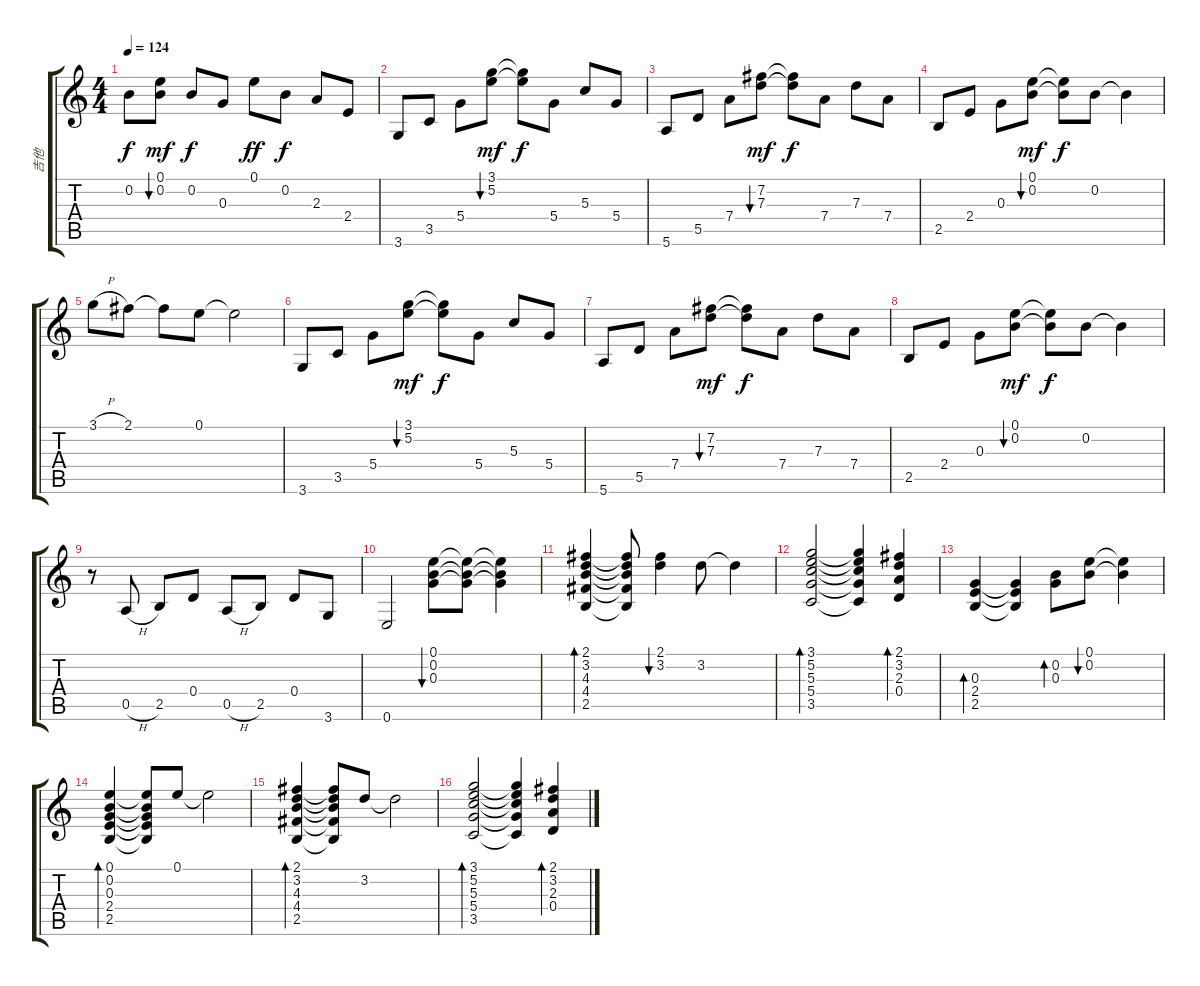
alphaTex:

\track ("吉他" "吉他") {instrument electricguitarclean}
\staff {score tabs}
\tuning (E4 B3 G3 D3 A2 E2) {hide}
\ts (4 4)
\tempo 124
\clef g2
\ks c
0.2.8{dy f} (0.1 0.2).8{bu 30 dy mf} 0.2.8{dy f} 0.3.8 0.1.8{dy ff} 0.2.8{dy f} 2.3.8 2.4.8 |
3.6.8 3.5.8 5.4.8 (3.1 5.2).8{bu 30 dy mf} (3.1{t} 5.2{t}).8{dy f} 5.4.8 5.3.8 5.4.8 |
5.6.8 5.5.8 7.4.8 (7.2 7.3).8{bu 30 dy mf} (7.2{t} 7.3{t}).8{dy f} 7.4.8 7.3.8 7.4.8 |
2.5.8 2.4.8 0.3.8 (0.1 0.2).8{bu 30 dy mf} (0.1{t} 0.2{t}).8{dy f} 0.2.8 0.2{t}.4 |
3.1{h}.8 2.1.8 2.1{t}.8 0.1.8 0.1{t}.2 |
3.6.8 3.5.8 5.4.8 (3.1 5.2).8{bu 30 dy mf} (3.1{t} 5.2{t}).8{dy f} 5.4.8 5.3.8 5.4.8 |
5.6.8 5.5.8 7.4.8 (7.2 7.3).8{bu 30 dy mf} (7.2{t} 7.3{t}).8{dy f} 7.4.8 7.3.8 7.4.8 |
2.5.8 2.4.8 0.3.8 (0.1 0.2).8{bu 30 dy mf} (0.1{t} 0.2{t}).8{dy f} 0.2.8 0.2{t}.4 |
r.8{volume 5} 0.5{h}.8 2.5.8 0.4.8 0.5{h}.8 2.5.8 0.4.8 3.6.8 |
0.6.2 (0.1 0.2 0.3).8{bu 30} (0.1{t} 0.2{t} 0.3{t}).8 (0.1{t} 0.2{t} 0.3{t}).4 |
(2.1 3.2 4.3 4.4 2.5).4{bd 120} (2.1{t} 3.2{t} 4.3{t} 4.4{t} 2.5{t}).8 (2.1 3.2).4{bu 30} 3.2.8 3.2{t}.4 |
(3.1 5.2 5.3 5.4 3.5).2{bd 120} (3.1{t} 5.2{t} 5.3{t} 5.4{t} 3.5{t}).4 (2.1 3.2 2.3 0.4).4{bd 60} |
(0.3 2.4 2.5).4{bd 120} (0.3{t} 2.4{t} 2.5{t}).4 (0.2 0.3).8{bd 30} (0.1 0.2).8{bu 30} (0.1{t} 0.2{t}).4 |
(0.1 0.2 0.3 2.4 2.5).4{bd 60} (0.1{t} 0.2{t} 0.3{t} 2.4{t} 2.5{t}).8 0.1.8 0.1{t}.2 |
(2.1 3.2 4.3 4.4 2.5).4{bd 120} (2.1{t} 3.2{t} 4.3{t} 4.4{t} 2.5{t}).8 3.2.8 3.2{t}.2 |
(3.1 5.2 5.3 5.4 3.5).2{bd 120} (3.1{t} 5.2{t} 5.3{t} 5.4{t} 3.5{t}).4 (2.1 3.2 2.3 0.4).4{bd 60}
